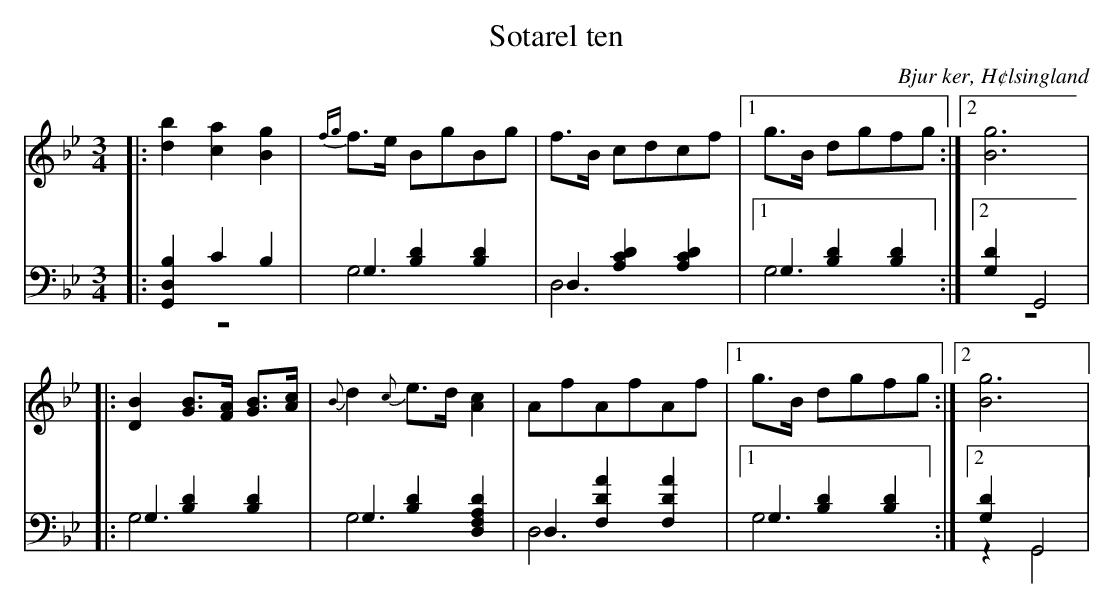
X:1
T: Sotarel ten
O: Bjur ker, H¢lsingland
M: 3/4
L: 1/8
K: Bb
V:1
V:2
V:3 merge
V:1
|:[d2b2] [c2a2] [B2g2]|{fg}f>e BgBg|f>B cdcf |1g>B dgfg :|2 [B6g6]|
|:[D2B2] [GB]>[FA] [GB]>[Ac]|{B}d2 {c}e>d [A2c2]|AfAfAf |1g>B dgfg :|2 [B6g6]|
V:2 clef=bass
|:[G,,2 D,2B,2] C2 B,2|G,2 [B,2 D2] [B,2 D2]|D,2 [A,2 C2 D2] [A,2 C2 D2]|1G,2 [B,2 D2] [B,2 D2]:|2 [G,2D2] G,,4|
|:G,2 [B,2 D2] [B,2 D2]|G,2 [B,2 D2] [D,2 F,2A,2D2]|D,2 [F,2 A2 D2] [F,2 A2 D2]|1 G,2 [B,2 D2] [B,2 D2] :|2 [G,2D2] G,,4|
V:3 clef=bass
|:z6|G,6|D,6|1G,6:|2 z6|
|:G,6|G,6|D,6|1 G,6 :|2 z2 G,,4|
